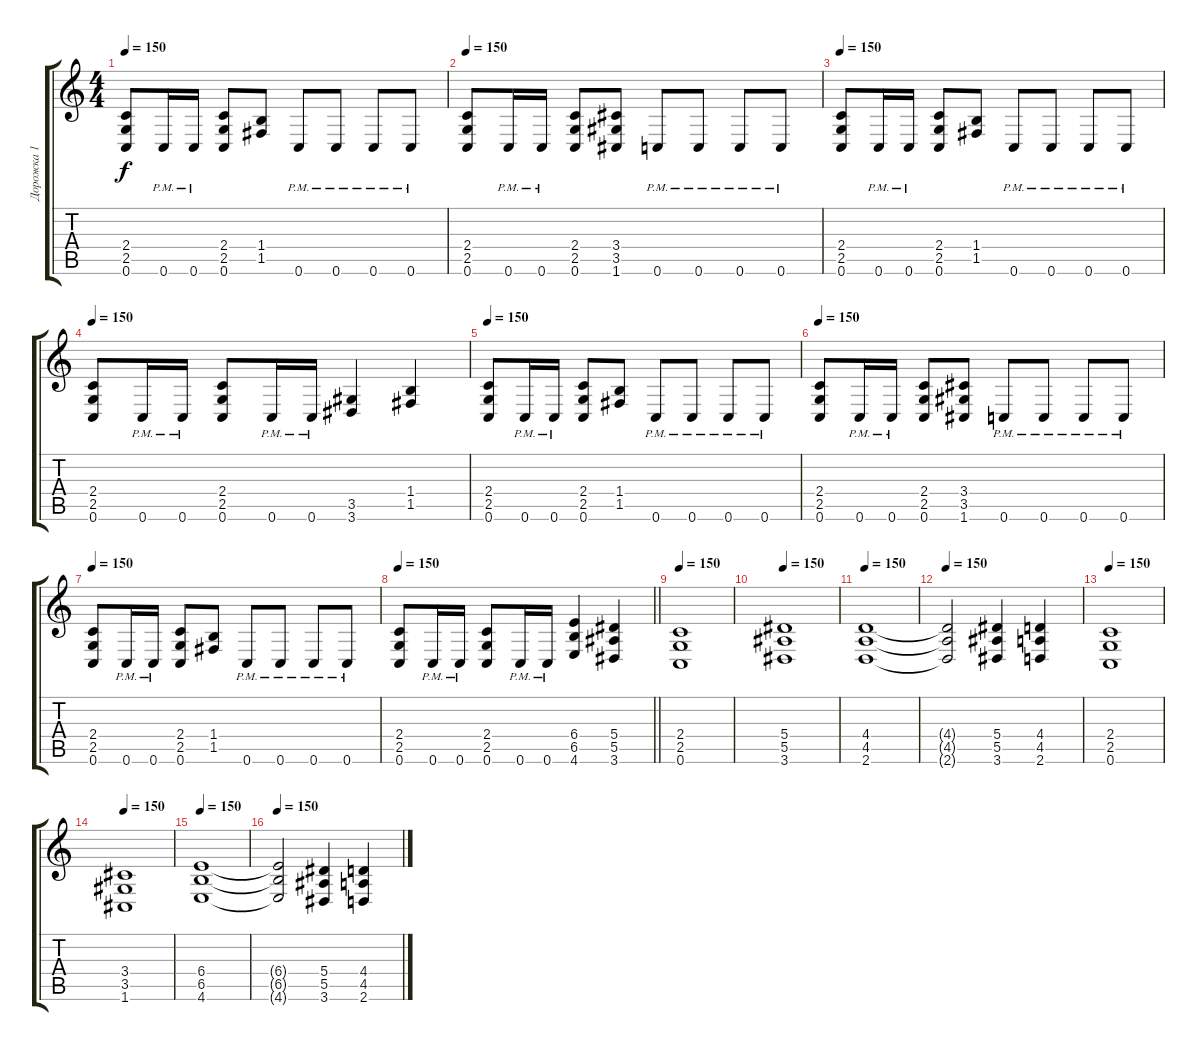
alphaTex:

\track ("Дорожка 1" "Дорожка 1") {instrument distortionguitar}
\staff {score tabs}
\tuning (C4 G3 Eb3 Bb2 F2 C2) {hide}
\ts (4 4)
\tempo 150
\clef g2
\ks c
(2.4 2.5 0.6).8{dy f} 0.6{pm}.16 0.6{pm}.16 (2.4 2.5 0.6).8 (1.4 1.5).8 0.6{pm}.8 0.6{pm}.8 0.6{pm}.8 0.6{pm}.8 |
\tempo 150
(2.4 2.5 0.6).8 0.6{pm}.16 0.6{pm}.16 (2.4 2.5 0.6).8 (3.4 3.5 1.6).8 0.6{pm}.8 0.6{pm}.8 0.6{pm}.8 0.6{pm}.8 |
\tempo 150
(2.4 2.5 0.6).8 0.6{pm}.16 0.6{pm}.16 (2.4 2.5 0.6).8 (1.4 1.5).8 0.6{pm}.8 0.6{pm}.8 0.6{pm}.8 0.6{pm}.8 |
\tempo 150
(2.4 2.5 0.6).8 0.6{pm}.16 0.6{pm}.16 (2.4 2.5 0.6).8 0.6{pm}.16 0.6{pm}.16 (3.5 3.6).4 (1.4 1.5).4 |
\tempo 150
(2.4 2.5 0.6).8 0.6{pm}.16 0.6{pm}.16 (2.4 2.5 0.6).8 (1.4 1.5).8 0.6{pm}.8 0.6{pm}.8 0.6{pm}.8 0.6{pm}.8 |
\tempo 150
(2.4 2.5 0.6).8 0.6{pm}.16 0.6{pm}.16 (2.4 2.5 0.6).8 (3.4 3.5 1.6).8 0.6{pm}.8 0.6{pm}.8 0.6{pm}.8 0.6{pm}.8 |
\tempo 150
(2.4 2.5 0.6).8 0.6{pm}.16 0.6{pm}.16 (2.4 2.5 0.6).8 (1.4 1.5).8 0.6{pm}.8 0.6{pm}.8 0.6{pm}.8 0.6{pm}.8 |
\tempo 150
\barLineRight lightlight
(2.4 2.5 0.6).8 0.6{pm}.16 0.6{pm}.16 (2.4 2.5 0.6).8 0.6{pm}.16 0.6{pm}.16 (6.4 6.5 4.6).4 (5.4 5.5 3.6).4 |
\tempo 150
(2.4 2.5 0.6).1 |
\tempo 150
(5.4 5.5 3.6).1 |
\tempo 150
(4.4 4.5 2.6).1 |
\tempo 150
(4.4{t} 4.5{t} 2.6{t}).2 (5.4 5.5 3.6).4 (4.4 4.5 2.6).4 |
\tempo 150
(2.4 2.5 0.6).1 |
\tempo 150
(3.4 3.5 1.6).1 |
\tempo 150
(6.4 6.5 4.6).1 |
\tempo 150
(6.4{t} 6.5{t} 4.6{t}).2 (5.4 5.5 3.6).4 (4.4 4.5 2.6).4
